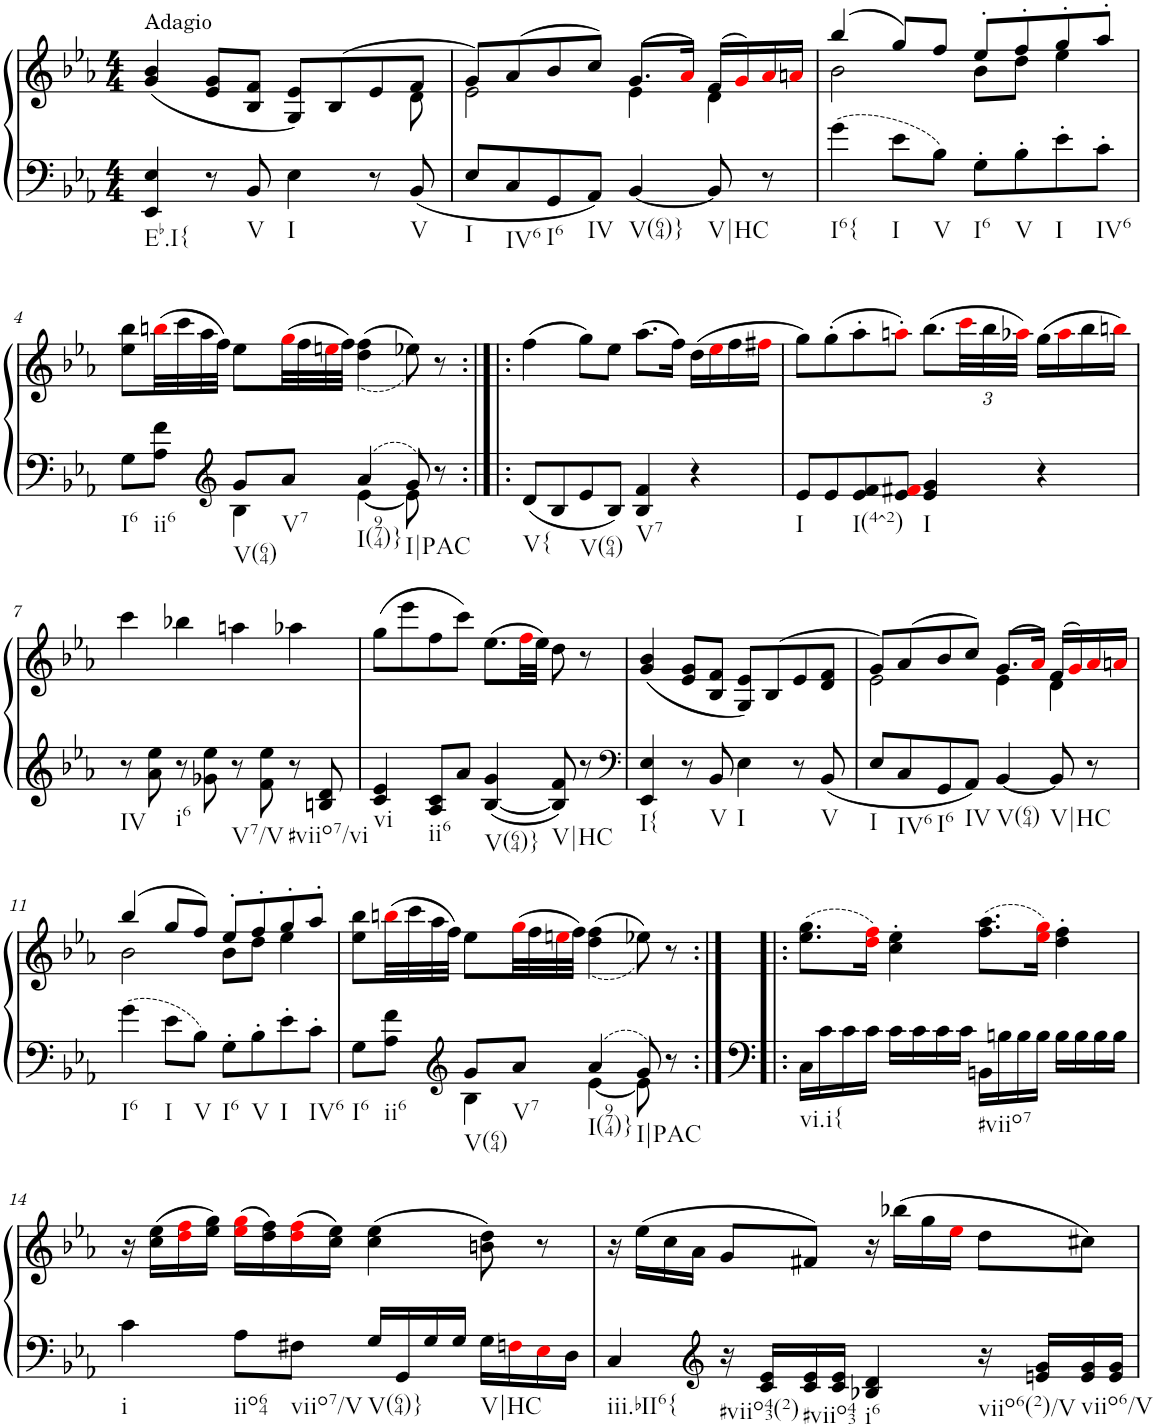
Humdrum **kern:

**kern	**kern
*part1	*part1
*staff2	*staff1
*I"Piano, Piano right	*
*I'Pno.	*
*clefF4	*clefG2
*k[b-e-a-]	*k[b-e-a-]
*M4/4	*M4/4
=1	=1
*	*^
!	!LO:TX:a:t=Adagio	!
!LO:TX:b:t=Eb.I{	!	!
4EE-/ 4E-/	(<4g/ 4b-/	2..ryy
8r	8e-/ 8g/L	.
!LO:TX:b:t=V	!	!
8BB-/	8B-/ 8f/J	.
!LO:TX:b:t=I	!	!
4E-\	8G/ 8e-/L)	.
.	(>8B-/	.
8r	8e-/	.
!LO:TX:b:t=V	!	!
8BB-/	8f/J	8d\
=2	=2	=2
!LO:TX:b:t=I	!	!
8E-/L	8g/L)	2e-\
!LO:TX:b:t=IV6	!	!
8C/	(8a-/	.
!LO:TX:b:t=I6	!	!
8GG/	8b-/	.
!LO:TX:b:t=IV	!	!
8AA-/J	8cc/J)	.
!LO:TX:b:t=V(64)}	!	!
[4BB-/	(8.g/L	4e-\
.	16a-i/Jk)	.
!LO:TX:b:t=V|HC	!	!
8BB-/]	(16f/LL	4d\
.	16gi/)	.
8r	16a-i/	.
.	16ani/JJ	.
=3	=3	=3
!LO:TX:b:t=I6{	!	!
4g\	(4bb-/	2b-\
!LO:TX:b:t=I	!	!
8e-\L	8gg/L)	.
!LO:TX:b:t=V	!	!
8B-\J	8ff/J	.
!LO:TX:b:t=I6	!	!
8G'\L	8ee-'/L	8b-\L
!LO:TX:b:t=V	!	!
8B-'\	8ff'/	8dd\J
!LO:TX:b:t=I	!	!
8e-'\	8gg'/	4ee-\
!LO:TX:b:t=IV6	!	!
8c'\J	8aa-'/J	.
*	*v	*v
!!LO:LB:g=z
=4	=4
*^	*
!LO:TX:b:t=I6	!	!
8G\L	4ryy	8ee-\ 8bb-\L
!LO:TX:b:t=ii6	!	!
8A-\ 8f\J	.	(32bbni\LL
.	.	32ccc\
.	.	32aa-\
.	.	32ff\JJJ)
*clefG2	*	*
!LO:TX:b:t=V(64)	!	!
8g/L	4B-\	8ee-\L
!LO:TX:b:t=V7	!	!
8a-/J	.	(32ggi\LL
.	.	32ff\
.	.	32eeni\
.	.	32ff\JJJ)
!LO:TX:b:t=I(974)}	!	!
4a-/	[4e-\	((<4dd\ 4ff\
!LO:TX:b:t=I|PAC	!	!
8g/	8e-\]	8ee-X\))
8r	8ryy	8r
=5:|!|:	=5:|!|:	=5:|!|:
!LO:TX:b:t=V{	!	!
*v	*v	*
8d/L	(4ff\
8B-/	.
!LO:TX:b:t=V(64)	!
8e-/	8gg\L)
8B-/J	8ee-\J
!LO:TX:b:t=V7	!
4B-/ 4f/	(8.aa-\L
.	16ff\Jk)
4r	(16dd\LL
.	16ee-i\
.	16ff\
.	16ff#Xi\JJ
=6	=6
!LO:TX:b:t=I	!
8e-/L	8gg\L)
8e-/	(8gg'\
!LO:TX:b:t=I(4^2)	!
8e-/ 8f/	8aa-'\
8e-/ 8f#Xi/J	8aan'i\J)
!LO:TX:b:t=I	!
4e-/ 4g/	(8.bb-\L
*	*Xbrackettup
.	48ccci\LL
.	48bb-\
.	48aa-Xi\JJJ)
4r	(16gg\LL
.	16aa-i\
.	16bb-\
.	16bbni\JJ)
!!LO:LB:g=z
=7	=7
!LO:TX:b:t=IV	!
8r	4ccc\
8a-\ 8ee-\	.
!LO:TX:b:t=i6	!
8r	4bb-X\
8g-X\ 8ee-\	.
!LO:TX:b:t=V7/V	!
8r	4aan\
8f\ 8ee-\	.
!LO:TX:b:t=#viio7/vi	!
8r	4aa-X\
8Bn/ 8d/	.
=8	=8
!LO:TX:b:t=vi	!
4c/ 4e-/	(8gg\L
.	8eee-\
!LO:TX:b:t=ii6	!
8A-/ 8c/L	8ff\
8a-/J	8ccc\J)
!LO:TX:b:t=V(64)}	!
[4B-/ 4g/	(8.ee-\L
.	32ffi\LL
.	32ee-\JJJ)
!LO:TX:b:t=V|HC	!
8B-/] 8f/	8dd\
8r	8r
=9	=9
*clefF4	*
!LO:TX:b:t=I{	!
4EE-/ 4E-/	(4g/ 4b-/
8r	8e-/ 8g/L
!LO:TX:b:t=V	!
8BB-/	8B-/ 8f/J
!LO:TX:b:t=I	!
4E-\	8G/ 8e-/L)
.	(>8B-/
8r	8e-/
!LO:TX:b:t=V	!
8BB-/	8d/ 8f/J
=10	=10
*	*^
!LO:TX:b:t=I	!	!
8E-/L	8g/L)	2e-\
!LO:TX:b:t=IV6	!	!
8C/	(8a-/	.
!LO:TX:b:t=I6	!	!
8GG/	8b-/	.
!LO:TX:b:t=IV	!	!
8AA-/J	8cc/J)	.
!LO:TX:b:t=V(64)	!	!
[4BB-/	(8.g/L	4e-\
.	16a-i/Jk)	.
!LO:TX:b:t=V|HC	!	!
8BB-/]	(16f/LL	4d\
.	16gi/)	.
8r	16a-i/	.
.	16ani/JJ	.
!!LO:LB:g=z	!!
=11	=11	=11
!LO:TX:b:t=I6	!	!
4g\	(4bb-/	2b-\
!LO:TX:b:t=I	!	!
8e-\L	8gg/L	.
!LO:TX:b:t=V	!	!
8B-\J	8ff/J)	.
!LO:TX:b:t=I6	!	!
8G'\L	8ee-'/L	8b-\L
!LO:TX:b:t=V	!	!
8B-'\	8ff'/	8dd\J
!LO:TX:b:t=I	!	!
8e-'\	8gg'/	4ee-\
!LO:TX:b:t=IV6	!	!
8c'\J	8aa-'/J	.
*	*v	*v
=12	=12
*^	*
!LO:TX:b:t=I6	!	!
8G\L	4ryy	8ee-\ 8bb-\L
!LO:TX:b:t=ii6	!	!
8A-\ 8f\J	.	(32bbni\LL
.	.	32ccc\
.	.	32aa-\
.	.	32ff\JJJ)
*clefG2	*	*
!LO:TX:b:t=V(64)	!	!
8g/L	4B-\	8ee-\L
!LO:TX:b:t=V7	!	!
8a-/J	.	(32ggi\LL
.	.	32ff\
.	.	32eeni\
.	.	32ff\JJJ)
!LO:TX:b:t=I(974)}	!	!
4a-/	[4e-\	((<4dd\ 4ff\
!LO:TX:b:t=I|PAC	!	!
8g/	8e-\]	8ee-X\))
8r	8ryy	8r
=13:|!|:	=13:|!|:	=13:|!|:
!LO:TX:b:t=vi.i{	!	!
*v	*v	*
16C\LL	(8.ee-\ 8.gg\L
16c\	.
16c\	.
16c\JJ	16ddi\ 16ffi\Jk)
16c\LL	4cc\' 4ee-\'
16c\	.
16c\	.
16c\JJ	.
!LO:TX:b:t=#viio7	!
16BBn\LL	(8.ff\ 8.aa-\L
16Bn\	.
16B\	.
16B\JJ	16ee-i\ 16ggi\Jk)
16B\LL	4dd\' 4ff\'
16B\	.
16B\	.
16B\JJ	.
!!LO:LB:g=z
=14	=14
!LO:TX:b:t=i	!
4c\	16r
.	(16cc\ 16ee-\LL
.	16ddi\ 16ffi\
.	16ee-\ 16gg\JJ)
!LO:TX:b:t=iio64	!
8A-\L	(16ee-i\ 16ggi\LL
.	16dd\ 16ff\)
!LO:TX:b:t=viio7/V	!
8F#X\J	(16ddi\ 16ffi\
.	16cc\ 16ee-\JJ)
!LO:TX:b:t=V(64)}	!
16G/LL	(4cc\ 4ee-\
16GG/	.
16G/	.
16G/JJ	.
!LO:TX:b:t=V|HC	!
16G\LL	8bn\ 8dd\)
16Fni\	.
16E-i\	8r
16D\JJ	.
=15	=15
!LO:TX:b:t=iii.bII6{	!
4C/	16r
.	(16ee-\LL
.	16cc\
.	16a-\JJ
*clefG2	*
!LO:TX:b:t=#viio43(2)	!
16r	8g/L
16c/ 16e-/LL	.
!LO:TX:b:t=#viio43	!
16c/ 16e-/	8f#X/J)
16c/ 16e-/JJ	.
!LO:TX:b:t=i6	!
4B-X/ 4d/	16r
.	(16bb-X\LL
.	16gg\
.	16ee-i\JJ
!LO:TX:b:t=viio6(2)/V	!
16r	8dd\L
16en/ 16g/LL	.
!LO:TX:b:t=viio6/V	!
16e/ 16g/	8cc#X\J)
16e/ 16g/JJ	.
=	=
*-	*-
